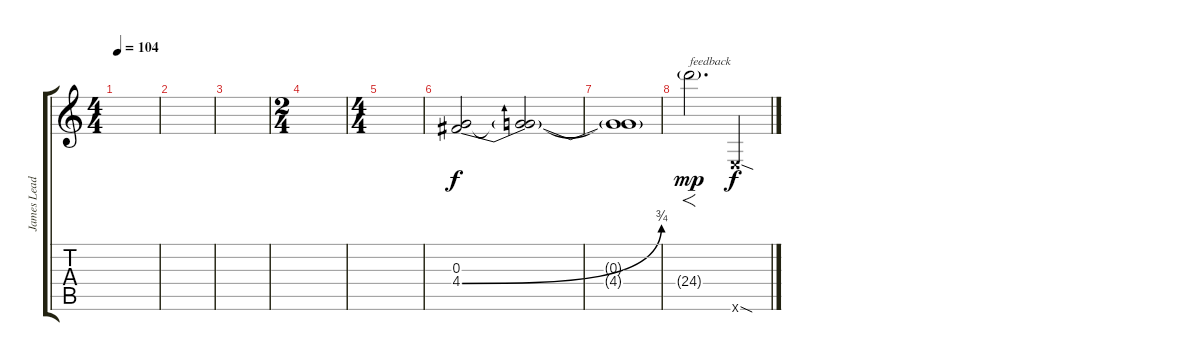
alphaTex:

\track ("James Lead" "James Lead") {instrument overdrivenguitar}
\staff {score tabs}
\tuning (E4 B3 G3 D3 A2 E2) {hide}
\ts (4 4)
\tempo 104
\clef g2
\ks c
|
|
|
\ts (2 4)
|
\ts (4 4)
|
(0.3 4.4{be (bend 0 0 60 3)}).2 (0.3{t} 4.4{t}).2 |
(0.3{t} 4.4{t}).1 |
24.4{g}.2{f d txt "feedback" dy mp} 0.6{sod x}.4{dy f}
